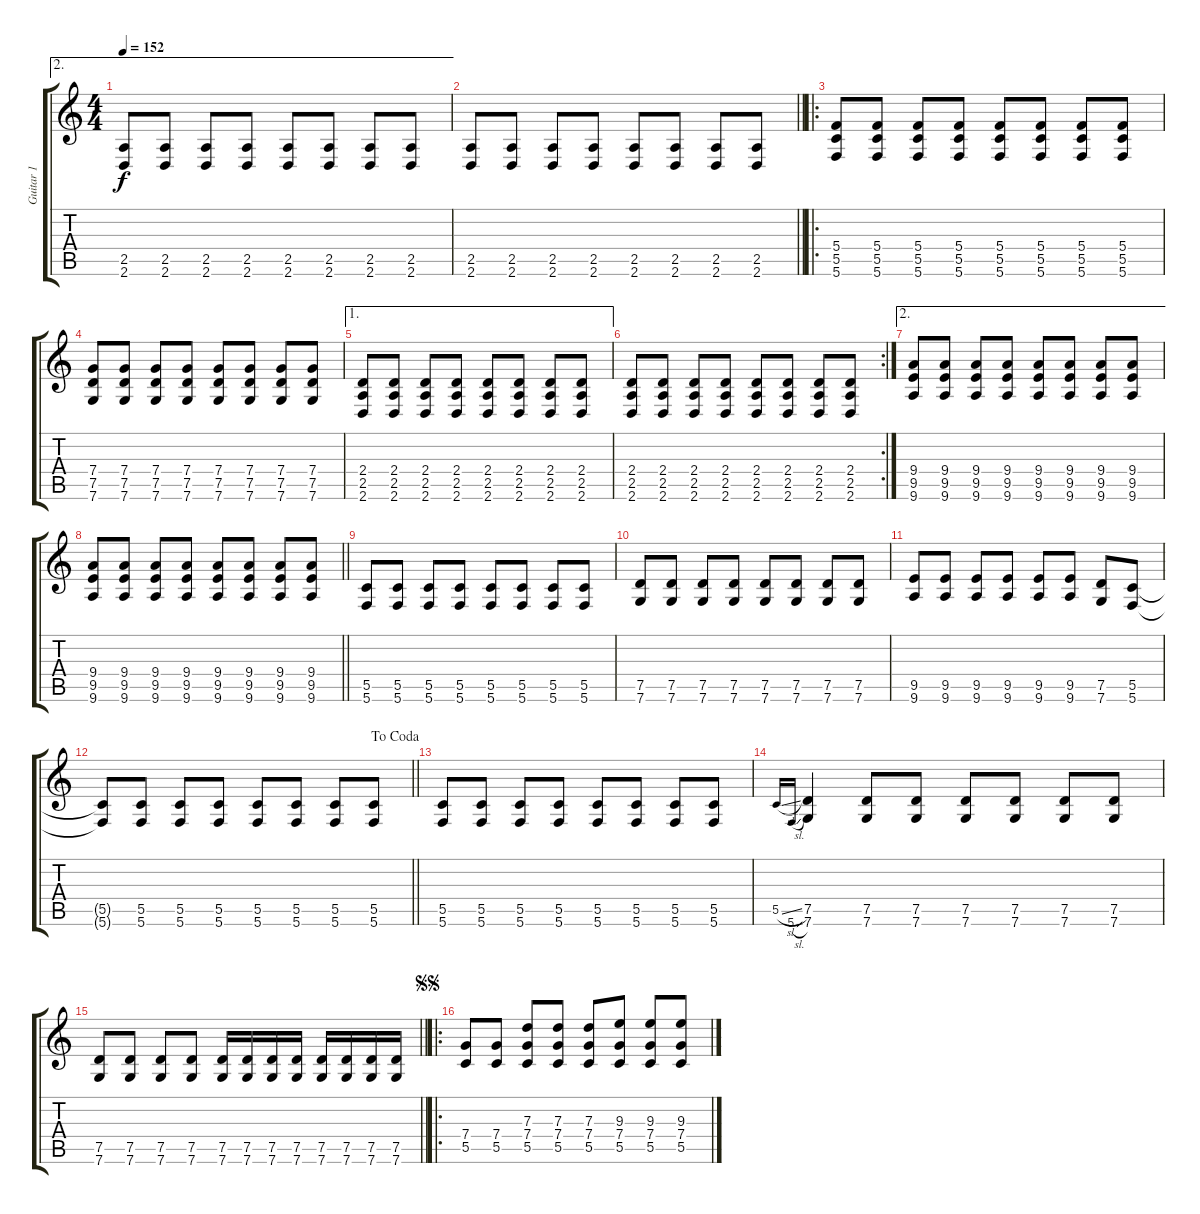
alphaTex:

\track ("Guitar 1" "Guitar 1") {instrument overdrivenguitar}
\staff {score tabs}
\tuning (E4 C4 G3 C3 G2 C2) {hide}
\ae 2
\ts (4 4)
\tempo 152
\clef g2
\ks c
(2.5 2.6).8{dy f} (2.5 2.6).8 (2.5 2.6).8 (2.5 2.6).8 (2.5 2.6).8 (2.5 2.6).8 (2.5 2.6).8 (2.5 2.6).8 |
\barLineRight lightlight
(2.5 2.6).8 (2.5 2.6).8 (2.5 2.6).8 (2.5 2.6).8 (2.5 2.6).8 (2.5 2.6).8 (2.5 2.6).8 (2.5 2.6).8 |
\ro
(5.4 5.5 5.6).8 (5.4 5.5 5.6).8 (5.4 5.5 5.6).8 (5.4 5.5 5.6).8 (5.4 5.5 5.6).8 (5.4 5.5 5.6).8 (5.4 5.5 5.6).8 (5.4 5.5 5.6).8 |
(7.4 7.5 7.6).8 (7.4 7.5 7.6).8 (7.4 7.5 7.6).8 (7.4 7.5 7.6).8 (7.4 7.5 7.6).8 (7.4 7.5 7.6).8 (7.4 7.5 7.6).8 (7.4 7.5 7.6).8 |
\ae 1
(2.4 2.5 2.6).8 (2.4 2.5 2.6).8 (2.4 2.5 2.6).8 (2.4 2.5 2.6).8 (2.4 2.5 2.6).8 (2.4 2.5 2.6).8 (2.4 2.5 2.6).8 (2.4 2.5 2.6).8 |
\rc 2
(2.4 2.5 2.6).8 (2.4 2.5 2.6).8 (2.4 2.5 2.6).8 (2.4 2.5 2.6).8 (2.4 2.5 2.6).8 (2.4 2.5 2.6).8 (2.4 2.5 2.6).8 (2.4 2.5 2.6).8 |
\ae 2
(9.4 9.5 9.6).8 (9.4 9.5 9.6).8 (9.4 9.5 9.6).8 (9.4 9.5 9.6).8 (9.4 9.5 9.6).8 (9.4 9.5 9.6).8 (9.4 9.5 9.6).8 (9.4 9.5 9.6).8 |
\barLineRight lightlight
(9.4 9.5 9.6).8 (9.4 9.5 9.6).8 (9.4 9.5 9.6).8 (9.4 9.5 9.6).8 (9.4 9.5 9.6).8 (9.4 9.5 9.6).8 (9.4 9.5 9.6).8 (9.4 9.5 9.6).8 |
(5.5 5.6).8 (5.5 5.6).8 (5.5 5.6).8 (5.5 5.6).8 (5.5 5.6).8 (5.5 5.6).8 (5.5 5.6).8 (5.5 5.6).8 |
(7.5 7.6).8 (7.5 7.6).8 (7.5 7.6).8 (7.5 7.6).8 (7.5 7.6).8 (7.5 7.6).8 (7.5 7.6).8 (7.5 7.6).8 |
(9.5 9.6).8 (9.5 9.6).8 (9.5 9.6).8 (9.5 9.6).8 (9.5 9.6).8 (9.5 9.6).8 (7.5 7.6).8 (5.5 5.6).8 |
\jump dacoda
\barLineRight lightlight
(5.5{t} 5.6{t}).8 (5.5 5.6).8 (5.5 5.6).8 (5.5 5.6).8 (5.5 5.6).8 (5.5 5.6).8 (5.5 5.6).8 (5.5 5.6).8 |
(5.5 5.6).8 (5.5 5.6).8 (5.5 5.6).8 (5.5 5.6).8 (5.5 5.6).8 (5.5 5.6).8 (5.5 5.6).8 (5.5 5.6).8 |
5.5{sl}.16{gr onbeat} 5.6{sl}.16{gr onbeat} (7.5 7.6).4 (7.5 7.6).8 (7.5 7.6).8 (7.5 7.6).8 (7.5 7.6).8 (7.5 7.6).8 (7.5 7.6).8 |
\barLineRight lightlight
(7.5 7.6).8 (7.5 7.6).8 (7.5 7.6).8 (7.5 7.6).8 (7.5 7.6).16 (7.5 7.6).16 (7.5 7.6).16 (7.5 7.6).16 (7.5 7.6).16 (7.5 7.6).16 (7.5 7.6).16 (7.5 7.6).16 |
\ro
\jump segnosegno
(7.4 5.5).8 (7.4 5.5).8 (7.3 7.4 5.5).8 (7.3 7.4 5.5).8 (7.3 7.4 5.5).8 (9.3 7.4 5.5).8 (9.3 7.4 5.5).8 (9.3 7.4 5.5).8
